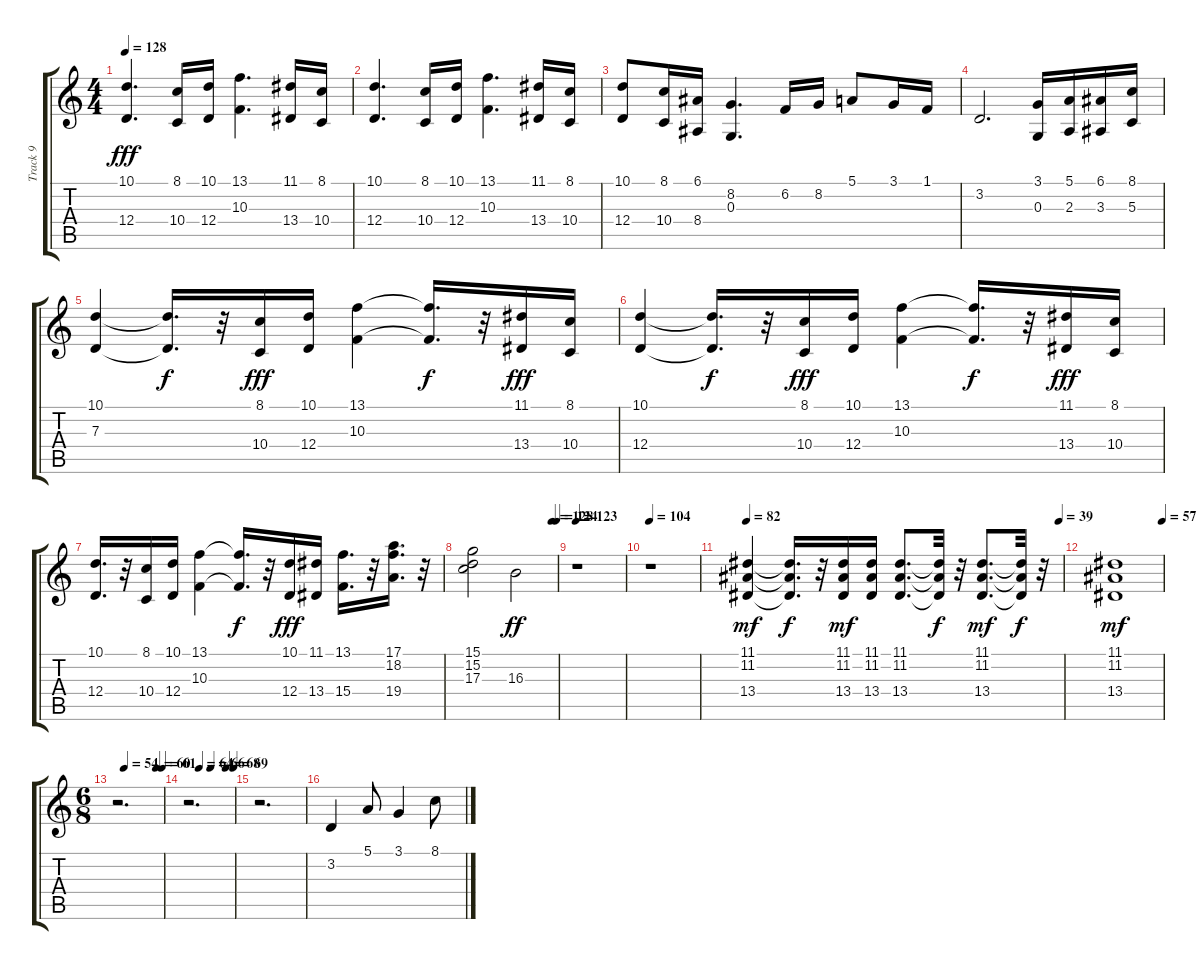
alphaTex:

\track ("Track 9" "Track 9") {instrument trumpet}
\staff {score tabs}
\tuning (E4 B3 G3 D3 A2 E2) {hide}
\ts (4 4)
\tempo 128
\clef g2
\ks c
(10.1 12.4).4{d dy fff} (8.1 10.4).16 (10.1 12.4).16 (13.1 10.3).4{d} (11.1 13.4).16 (8.1 10.4).16 |
(10.1 12.4).4{d} (8.1 10.4).16 (10.1 12.4).16 (13.1 10.3).4{d} (11.1 13.4).16 (8.1 10.4).16 |
(10.1 12.4).8 (8.1 10.4).16 (6.1 8.4).16 (8.2 0.3).4{d} 6.2.16 8.2.16 5.1.8 3.1.16 1.1.16 |
3.2.2{d} (3.1 0.3).16 (5.1 2.3).16 (6.1 3.3).16 (8.1 5.3).16 |
(10.1 7.3).4 (10.1{t} 7.3{t}).16{d dy f} r.32 (8.1 10.4).16{dy fff} (10.1 12.4).16 (13.1 10.3).4 (13.1{t} 10.3{t}).16{d dy f} r.32 (11.1 13.4).16{dy fff} (8.1 10.4).16 |
(10.1 12.4).4 (10.1{t} 12.4{t}).16{d dy f} r.32 (8.1 10.4).16{dy fff} (10.1 12.4).16 (13.1 10.3).4 (13.1{t} 10.3{t}).16{d dy f} r.32 (11.1 13.4).16{dy fff} (8.1 10.4).16 |
(10.1 12.4).16{d} r.32 (8.1 10.4).16 (10.1 12.4).16 (13.1 10.3).4 (13.1{t} 10.3{t}).16{d dy f} r.32 (10.1 12.4).16{dy fff} (11.1 13.4).16 (13.1 15.4).16{d} r.32 (17.1 18.2 19.4).16{d} r.32 |
\tempo (128 0.95)
\tempo (124 1)
(15.1 15.2 17.3).2 16.3.2{dy ff} |
\tempo 123
r.1 |
\tempo 104
r.1 |
\tempo 82
\tempo (39 0.9895833333333334)
(11.1 11.2 13.4).4{dy mf} (11.1{t} 11.2{t} 13.4{t}).16{d dy f} r.32 (11.1 11.2 13.4).16{dy mf} (11.1 11.2 13.4).16 (11.1 11.2 13.4).8{d} (11.1{t} 11.2{t} 13.4{t}).32{dy f} r.32 (11.1 11.2 13.4).8{d dy mf} (11.1{t} 11.2{t} 13.4{t}).32{dy f} r.32 |
\tempo (57 1)
(11.1 11.2 13.4).1{dy mf} |
\ts (6 8)
\tempo (54 0.16666666666666666)
\tempo (60 0.8611111111111112)
\tempo (61 0.9861111111111112)
r.2{d} |
\tempo (64 0.25)
\tempo (66 0.5)
\tempo (68 0.8333333333333334)
\tempo (69 1)
r.2{d} |
r.2{d} |
3.2.4 5.1.8 3.1.4 8.1.8
